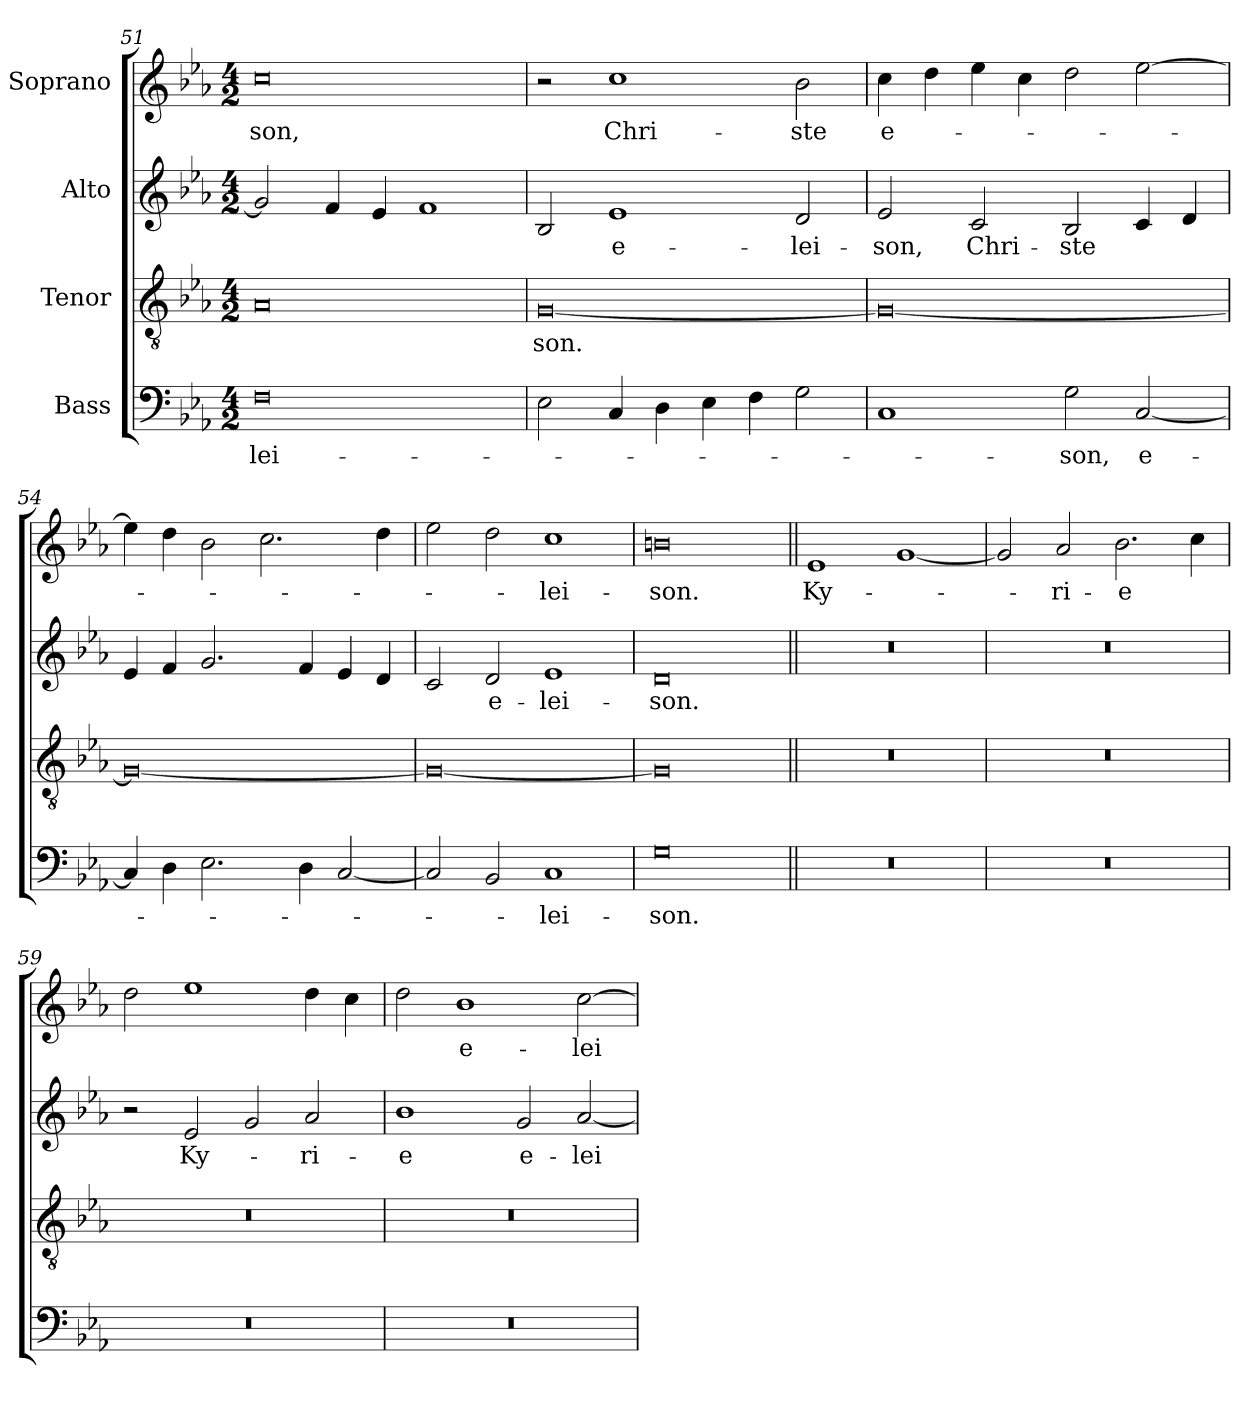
**kern	**text	**kern	**text	**kern	**text	**kern	**text
*part4	*part4	*part3	*part3	*part2	*part2	*part1	*part1
*staff4	*staff4	*staff3	*staff3	*staff2	*staff2	*staff1	*staff1
*I"Bass	*	*I"Tenor	*	*I"Alto	*	*I"Soprano	*
*clefF4	*	*clefGv2	*	*clefG2	*	*clefG2	*
*k[b-e-a-]	*	*k[b-e-a-]	*	*k[b-e-a-]	*	*k[b-e-a-]	*
*E-:	*	*E-:	*	*E-:	*	*E-:	*
*M4/2	*	*M4/2	*	*M4/2	*	*M4/2	*
=51	=51	=51	=51	=51	=51	=51	=51
0F	-lei-	0A-	.	2g/]	.	0cc	-son,
.	.	.	.	4f/	.	.	.
.	.	.	.	4e-/	.	.	.
.	.	.	.	1f	.	.	.
=52	=52	=52	=52	=52	=52	=52	=52
2E-\	.	[0G	-son.	2B-/	.	2r	.
4C/	.	.	.	1e-	e-	1cc	Chri-
4D\	.	.	.	.	.	.	.
4E-\	.	.	.	.	.	.	.
4F\	.	.	.	.	.	.	.
2G\	.	.	.	2d/	-lei-	2b-\	-ste
=53	=53	=53	=53	=53	=53	=53	=53
1C	.	0G_	.	2e-/	-son,	4cc\	e-
.	.	.	.	.	.	4dd\	.
.	.	.	.	2c/	Chri-	4ee-\	.
.	.	.	.	.	.	4cc\	.
2G\	-son,	.	.	2B-/	-ste	2dd\	.
[2C/	e-	.	.	4c/	.	[2ee-\	.
.	.	.	.	4d/	.	.	.
=54	=54	=54	=54	=54	=54	=54	=54
4C/]	.	0G_	.	4e-/	.	4ee-\]	.
4D\	.	.	.	4f/	.	4dd\	.
2.E-\	.	.	.	2.g/	.	2b-\	.
.	.	.	.	.	.	2.cc\	.
4D\	.	.	.	4f/	.	.	.
[2C/	.	.	.	4e-/	.	.	.
.	.	.	.	4d/	.	4dd\	.
=55	=55	=55	=55	=55	=55	=55	=55
2C/]	.	0G_	.	2c/	.	2ee-\	.
2BB-/	.	.	.	2d/	e-	2dd\	.
1C	-lei-	.	.	1e-	-lei-	1cc	-lei-
=56	=56	=56	=56	=56	=56	=56	=56
0G	-son.	0G]	.	0d	-son.	0bn	-son.
!!LO:LB:g=z
=57||	=57||	=57||	=57||	=57||	=57||	=57||	=57||
0r	.	0r	.	0r	.	1e-	Ky-
.	.	.	.	.	.	[1g	.
=58	=58	=58	=58	=58	=58	=58	=58
0r	.	0r	.	0r	.	2g/]	.
.	.	.	.	.	.	2a-/	-ri-
.	.	.	.	.	.	2.b-\	-e
.	.	.	.	.	.	4cc\	.
=59	=59	=59	=59	=59	=59	=59	=59
0r	.	0r	.	2r	.	2dd\	.
.	.	.	.	2e-/	Ky-	1ee-	.
.	.	.	.	2g/	.	.	.
.	.	.	.	2a-/	-ri-	4dd\	.
.	.	.	.	.	.	4cc\	.
=60	=60	=60	=60	=60	=60	=60	=60
0r	.	0r	.	1b-	-e	2dd\	.
.	.	.	.	.	.	1b-	e-
.	.	.	.	2g/	e-	.	.
.	.	.	.	[2a-/	-lei-	[2cc\	-lei-
=	=	=	=	=	=	=	=
*-	*-	*-	*-	*-	*-	*-	*-
